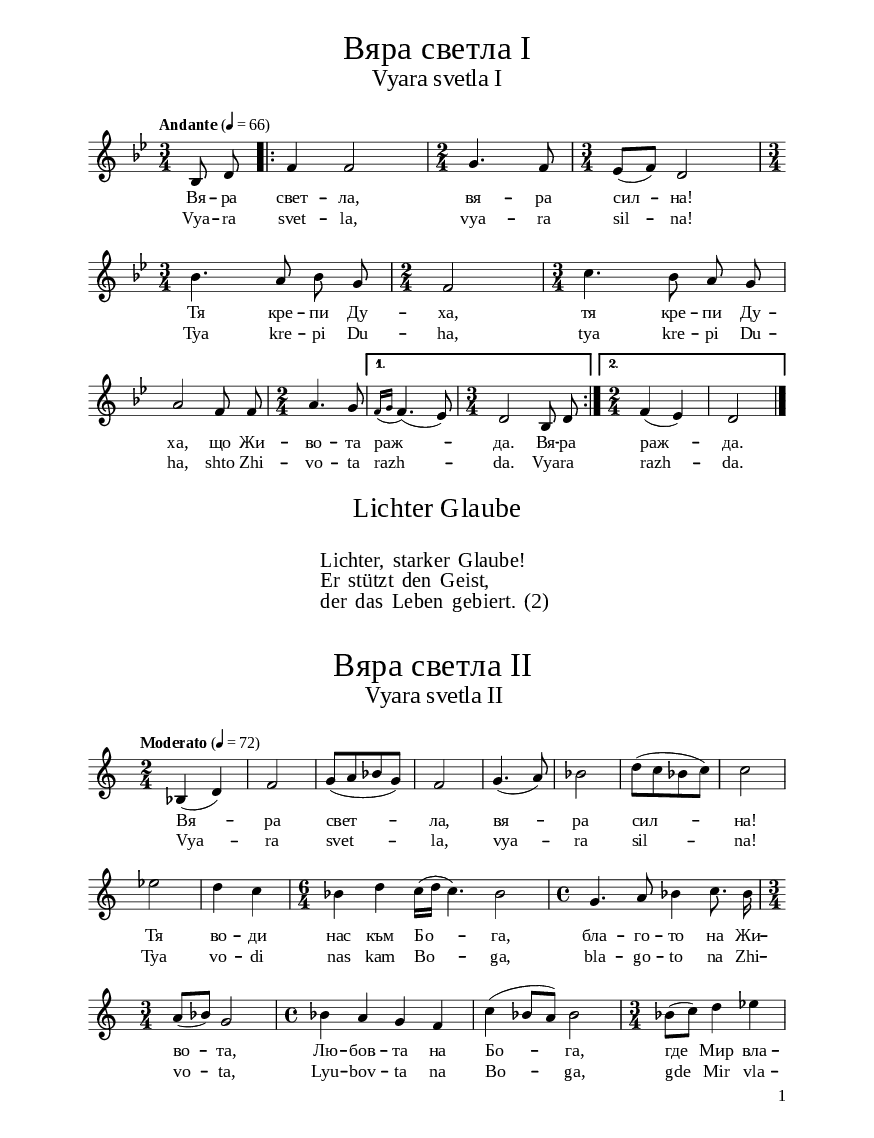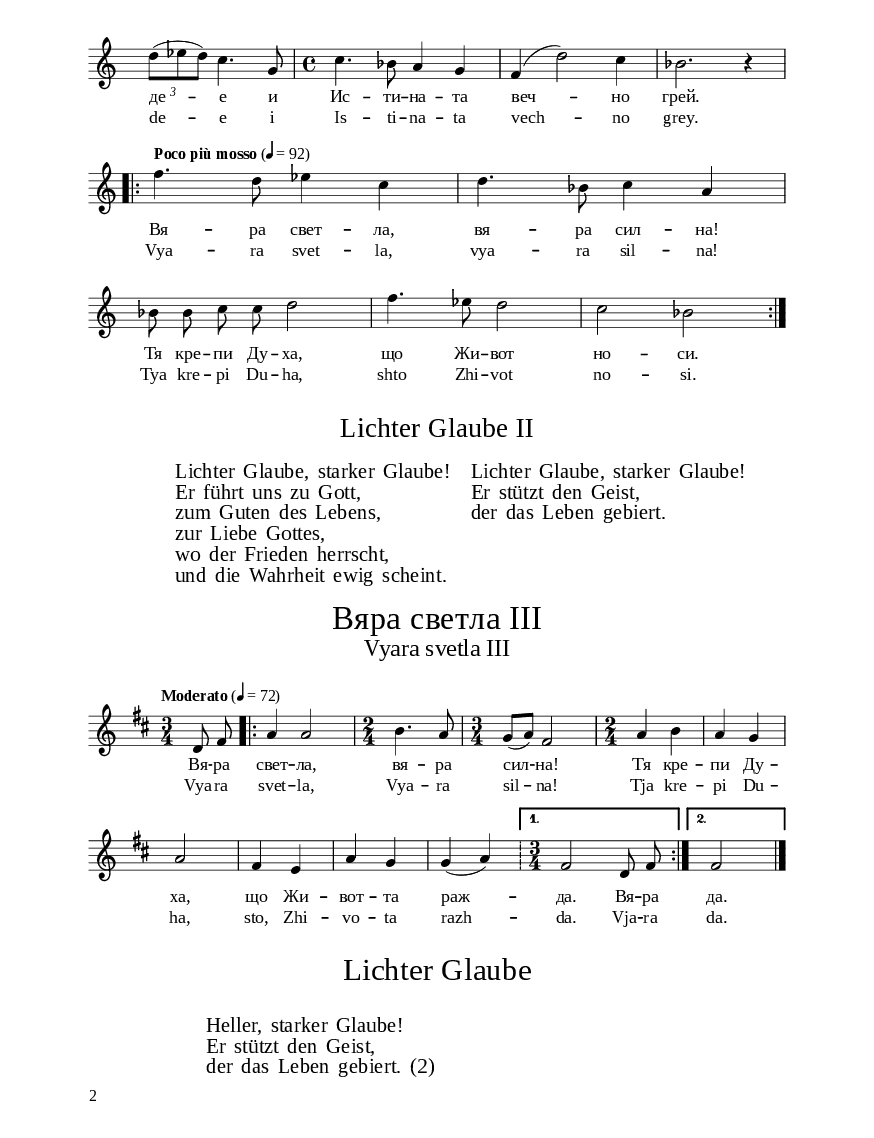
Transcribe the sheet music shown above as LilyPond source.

\version "2.24.0"

% include paper part and global functions
\include "include/globals.ily"

\bookpart {
  \label #'ref039
  \tocItem \markup " "
  \include "include/bookpart-paper.ily"
  \score {
    \include "include/score-layout.ily"

    \new Voice \absolute {
      \clef treble
      \key bes \major
      \time 3/4
      \tempoFunc "Andante" 4 "66"
      \autoBeamOff
      \partial 4
      bes8  d'8 |
      \repeat volta 2 {
        f'4  % 2
        f'2 | % 3
        \time 2/4  % 3
        g'4.  f'8 | \time 3/4 es'8 ( [  f'8 ) ] % 4
        d'2 | % 5
        \time 3/4  | \break % 5
        bes'4.  a'8 bes'8  g'8
        | % 6
        \time 2/4  | % 6
        f'2 | % 7
        \time 3/4  | % 7
        c''4. bes'8  a'8  g'8 |  \break % 8
        a'2 f'8  f'8 |  \time 2/4 a'4.  g'8 |
      }
      \alternative {
        {
          \grace {  f'16 ( [  g'16 ] }  f'4. ) (
          es'8 ) | % 11
          \time 3/4 d'2  bes8 d'8
        }
        { \time 2/4 f'4 (es') | d'2 | }
      }

      \bar "|."
    }

    \addlyrics {
      Вя -- ра свет -- ла, вя -- ра сил
      -- на! Тя кре -- пи Ду -- ха, тя
      кре -- пи Ду -- ха, що Жи -- во --
      та раж -- да. Вя -- ра раж -- да.}
      \addlyrics {
        Vya -- ra svet -- la, vya -- ra sil
        -- na! Tya kre -- pi Du -- ha, tya
        kre -- pi Du -- ha, shto Zhi -- vo --
        ta razh -- da. Vya -- ra razh -- da.}

        \header {
          title = \titleFunc "Вяра светла I" "Vyara svetla I"
        }

        \midi{}

      } % score



      % include foreign translation(s) of the song
      \version "2.22.1"

\markup \fill-line { \fontsize #deTitleFontSize "Lichter Glaube" }
\markup \null
\markup \null
\markup \fontsize #deCoupletFontSize {
  \hspace #21
  \override #`(baseline-skip . ,deCoupletBaselineSkip)
%  \override #'(baseline-skip . 2)

  \column {
    \line { " " }

  \line { " "Lichter, starker Glaube!}

  \line { " "Er stützt den Geist, }

  \line { " "der das Leben gebiert. (2)}

  }
}


      \markup \empty-two

      \include "include/bookpart-paper.ily"
      \score {
        \include "include/score-layout.ily"

        \new Voice \absolute {
          \clef treble
          \key c \major
          \time 2/4
          \tempoFunc "Moderato" 4 "72"
          \autoBeamOff
          bes4 (  d'4 )  f'2 | % 2
          g'8 ( [  a'8  bes'8  g'8 ) ]  f'2
          | % 3
          g'4. (  a'8 )  bes'2 | % 4
          d''8 ( [  c''8  bes'8  c''8 ) ]
          c''2 \break | % 5
          es''2  d''4  c''4 | % 6
          \time 6/4  | % 6
          bes'4  d''4  c''16 ( [  d''16 ]
          c''4. )  bes'2 | % 7
          \time 4/4  | % 7
          g'4.  a'8  bes'4  c''8.
          bes'16 \break | % 8
          \time 3/4  | % 8
          a'8 ( [  bes'8 ) ]  g'2 | % 9
          \time 4/4  | % 9
          bes'4  a'4  g'4  f'4 |
          c''4 (  bes'8 [  a'8 ) ]  bes'2 | % 11
          \time 3/4  | % 11
          bes'8 ( [  c''8 ])   d''4  es''4
          \break | % 12
          \times 2/3  {
            d''8 ( [  es''8  d''8 ) ]
          }
          c''4.  g'8 | % 13
          \time 4/4  | % 13
          c''4.  bes'8  a'4  g'4 | % 14
          f'4 (  d''2 )  c''4 | % 15
          bes'2. r4 \break
          \repeat volta 2 {
            | % 16
            \tempoFunc "Poco più mosso" 4 "92"

            f''4.  d''8  es''4  c''4 | % 17
            d''4.  bes'8  c''4  a'4 \break | % 18
            bes'8  bes'8  c''8  c''8
            d''2 | % 19
            f''4.  es''8  d''2 |
            c''2  bes'2
          }
        }

        \addlyrics {
          Вя -- ра свет --   ла,
          вя -- ра сил --   на!
          Тя во -- ди нас към Бо --
          га, бла -- го -- то на Жи -- во
          -- та, Лю -- бов -- та на Бо --
          га, где  Мир вла -- де --
          е и Ис -- ти -- на -- та веч
          -- но грей. Вя -- ра свет -- ла,
          вя -- ра сил -- на! Тя кре -- пи
          Ду -- ха, що Жи -- вот но -- си.}
          \addlyrics {
            Vya -- ra svet --   la,
            vya -- ra sil --   na!
            Tya vo -- di nas kam Bo --
            ga, bla -- go -- to na Zhi -- vo
            -- ta, Lyu -- bov -- ta na Bo --
            ga, gde  Mir vla -- de --
            e i Is -- ti -- na -- ta vech
            -- no grey. Vya -- ra svet -- la,
            vya -- ra sil -- na! Tya kre -- pi
            Du -- ha, shto Zhi -- vot no -- si.}

            \header {
              title = \titleFunc "Вяра светла II " "Vyara svetla II "
            }

            \midi{}

          } % score



          % include foreign translation(s) of the song
          \version "2.24.2"

\markup \fill-line { \fontsize #deTitleFontSize "Lichter Glaube II" }
\markup \null
\markup \null
\markup \fontsize #deCoupletFontSize {
  \hspace #7
  \override #`(baseline-skip . ,deCoupletBaselineSkip)

  \column {

\line { " "Lichter Glaube, starker Glaube!}

\line { " "Er führt uns zu Gott, }

\line { " "zum Guten des Lebens,}

\line { " "zur Liebe Gottes,}

\line { " "wo der Frieden herrscht, }

\line { " "und die Wahrheit ewig scheint.}
\line { " " }

  }
  
   \override #`(baseline-skip . ,deCoupletBaselineSkip)
    \column {

\line { " "Lichter Glaube, starker Glaube!}

\line { " "Er stützt den Geist, }

\line { " "der das Leben gebiert.}

  }
}

          
          \include "include/bookpart-paper.ily"
  \score {
    \include "include/score-layout.ily"

    \new Voice \absolute {
      \clef treble
      \key d \major
      \time 3/4
      \tempoFunc "Moderato" 4 "72"
      \autoBeamOff
      \partial 4
      d'8  fis'8 | \repeat volta 2 {
        a'4  % 2
        a'2 | % 3
        \time 2/4 b'4.  a'8 | \time 3/4 g'8 ( [  a'8 ])  % 4
        fis'2 | % 5
        \time 2/4 a'4 b'4  | % 6
        a'4  g'4 \break | % 7
        a'2 | % 8
        fis'4  e'4 | % 9
        a'4  g'4 |
        g'4 (  a'4 ) \bar "!" |
      }  % 11

      \alternative {
        {\time 3/4 fis'2 d'8 fis'8}
        { fis'2}
      }
      \bar "|."
    }

    \addlyrics {
      Вя -- ра свет --   ла,
      вя -- ра сил --   на! Тя кре -- пи Ду -- ха, що Жи -- вот -- та раж -- да. Вя -- ра да.}
      \addlyrics {
        Vya -- ra svet -- la, Vya -- ra sil -- na! Tja kre -- pi Du -- ha, sto, Zhi -- vo -- ta razh -- da. Vja -- ra da.}

        \header {
          title = \titleFunc "Вяра светла III" "Vyara svetla III"
        }

        \midi{}

      } % score



      % include foreign translation(s) of the song
      \version "2.20.0"

\markup \fill-line { \fontsize #6 "Lichter Glaube" }
\markup \null
\markup \null
\markup \fontsize #+2.5 {
  \hspace #10
  \override #'(baseline-skip . 2)

  \column {
    \line { " " }

\line { " " Heller, starker Glaube! }

\line { " " Er stützt den Geist, }

\line { " " der das Leben gebiert. (2)}

  }
}



        } % bookpart

        % Più mosso
        %
